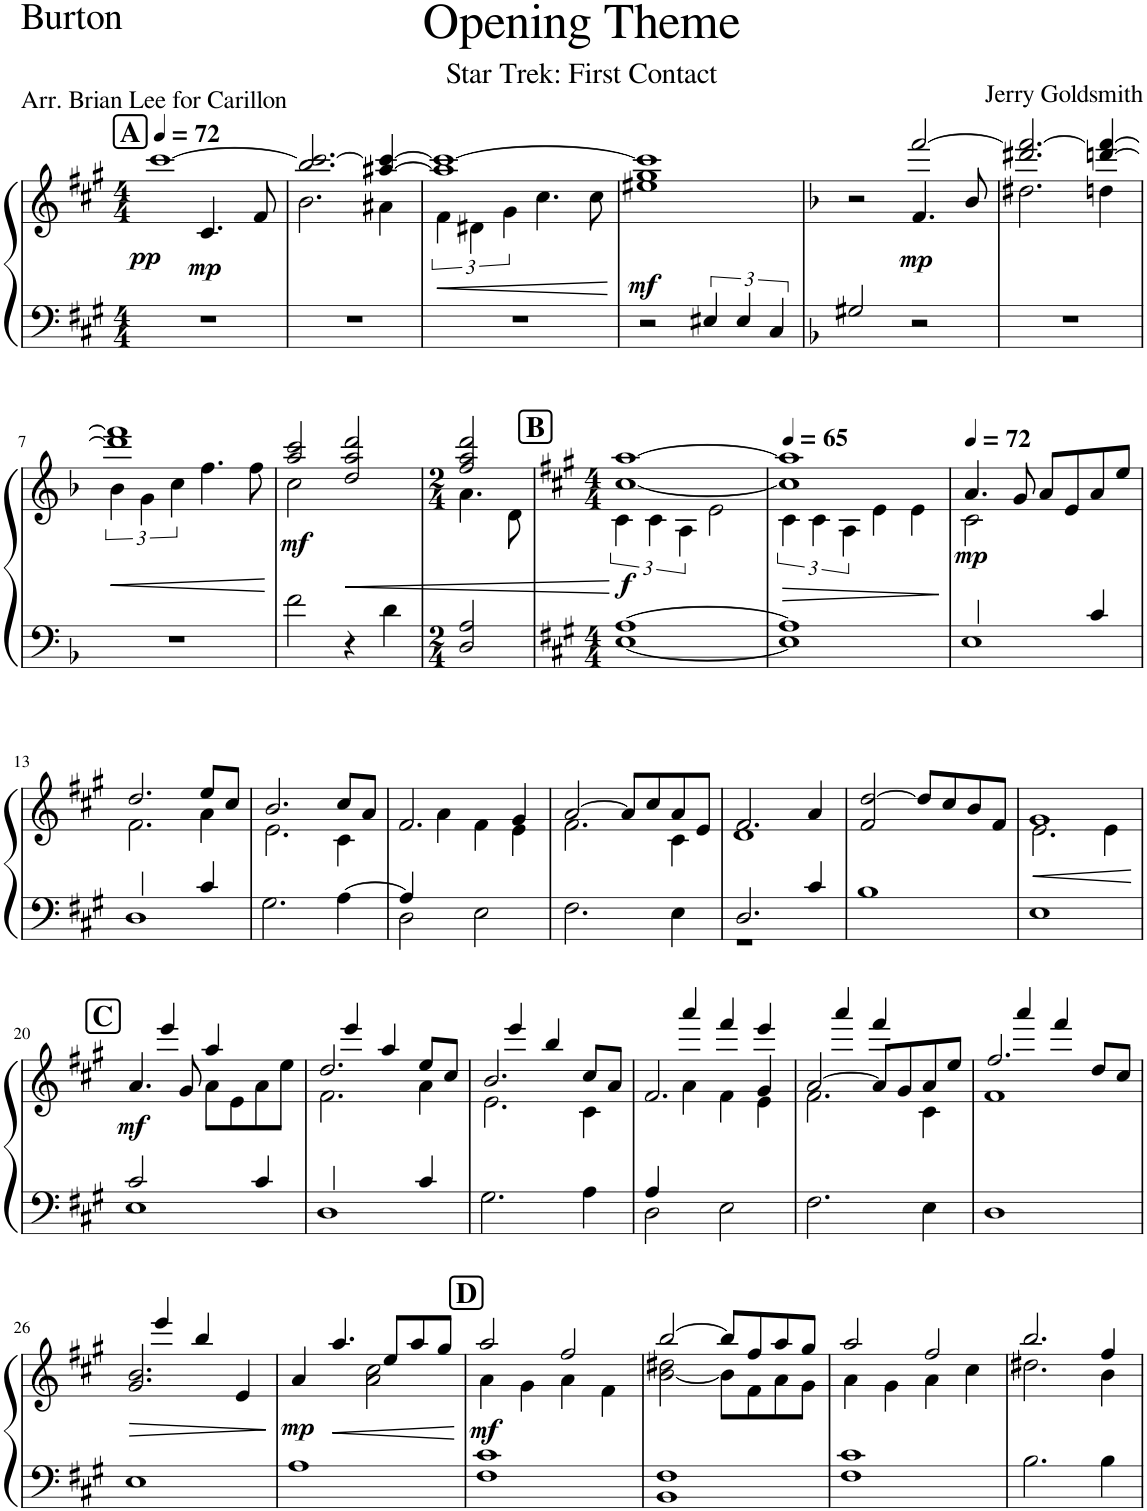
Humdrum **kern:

**kern	**kern	**dynam
*part1	*part1	*part1
*staff2	*staff1	*staff1/2
*I"Piano	*	*
*I'Pno.	*	*
*clefF4	*clefG2	*
*Trd2c4	*Trd2c4	*
*k[f#c#g#]	*k[f#c#g#]	*
*M4/4	*M4/4	*
*MM72	*MM72	*
!!LO:REH:place=s1:a:B:cj:fs=14:t=A
=1	=1	=1
*	*^	*
!	!	!	!LO:DY:b
1r	2ryy	[1ccc#	pp
!	!	!	!LO:DY:b
.	4.c#/	.	mp
.	8f#/	.	.
=2	=2	=2	=2
1r	2.b\	2.bb/ 2.ccc#/_	.
.	4a#X\	[4aa#X/ 4ccc#/_	.
=3	=3	=3	=3
!	!	!	!LO:HP:b
1r	6f#\	1aa#] 1ccc#_	<
.	6d#X\	.	.
.	6g#\	.	.
.	4.cc#\	.	.
.	8cc#\	.	.
*	*v	*v	*
.	.	[
=4	=4	=4
*	*^	*
!	!	!	!LO:DY:b
2r	1ee#X	1gg# 1ccc#]	mf
6E#X/	.	.	.
6E#/	.	.	.
6C#/	.	.	.
=5	=5	=5	=5
*k[b-]	*k[b-]	*	*
2G#X/	2r	2ryy	.
!	!	!	!LO:DY:b
2r	4.f/	[2fff/	mp
.	8b-/	.	.
=6	=6	=6	=6
1r	2.dd#X\	2.ddd#X/ 2.fff/_	.
.	4ddn\	[4dddn/ 4fff/_	.
!!LO:LB:g=z	!!
=7	=7	=7	=7
!	!	!	!LO:HP:b
1r	6b-\	1ddd] 1fff]	<
.	6g\	.	.
.	6cc\	.	.
.	4.ff\	.	.
.	8ff\	.	.
*	*v	*v	*
.	.	[
=8	=8	=8
*	*^	*
!	!	!	!LO:DY:b
2f\	2cc\	2aa/ 2ccc/	mf
!	!	!	!LO:HP:b
4r	2dd/	2aa/ 2ddd/	<
4d\	.	.	.
=9	=9	=9	=9
*M2/4	*M2/4	*	*
2D/ 2A/	2ff/ 2aa/ 2ddd/	4.a\	.
.	.	8d\	.
*	*v	*v	*
.	.	[
!!LO:REH:place=s1:a:B:cj:fs=14:t=B
=10	=10	=10
*k[f#c#g#]	*k[f#c#g#]	*
*M4/4	*M4/4	*
*^	*^	*
!	!	!	!	!LO:DY:b
[1A	[1E	[1cc# [>1aa	6c#\	f
.	.	.	6c#\	.
.	.	.	6A\	.
.	.	.	2e\	.
=11	=11	=11	=11	=11
*	*	*MM65	*	*
!	!	!	!	!LO:HP:b
1A]	1E]	1cc#] 1aa]	6c#\	>
.	.	.	6c#\	.
.	.	.	6A\	.
.	.	.	4e\	.
.	.	.	4e\	.
*v	*v	*	*	*
*	*v	*v	*
.	.	]
=12	=12	=12
*	*MM72	*
*^	*^	*
!	!	!	!	!LO:DY:b
2.A/	1E	4.a/	2c#\	mp
.	.	8g#/	.	.
.	.	8a/L	2ryy	.
.	.	8e/	.	.
4c#/	.	8a/	.	.
.	.	8ee/J	.	.
!!LO:LB:g=z	!!
=13	=13	=13	=13	=13
2.A/	1D	2.dd/	2.f#\	.
4c#/	.	8ee/L	4a\	.
.	.	8cc#/J	.	.
=14	=14	=14	=14	=14
2.G#\	1E	2.b/	2.e\	.
[4A\	.	8cc#/L	4c#\	.
.	.	8a/J	.	.
=15	=15	=15	=15	=15
4A/]	2D\	2.f#/	4ryy	.
2.ryy	.	.	4a\	.
.	2E\	.	4f#\	.
.	.	4g#/	4e\	.
=16	=16	=16	=16	=16
1c#	2.F#\	[2a/	2.f#\	.
.	.	8a/L]	.	.
.	.	8cc#/	.	.
.	4E\	8a/	4c#\	.
.	.	8e/J	.	.
=17	=17	=17	=17	=17
2.D/	1r	2.f#/	1d	.
4c#/	.	4a/	.	.
=18	=18	=18	=18	=18
1B	1ryy	2f#/ [2dd/	1ryy	.
.	.	8dd/L]	.	.
.	.	8cc#/	.	.
.	.	8b/	.	.
.	.	8f#/J	.	.
=19	=19	=19	=19	=19
!	!	!	!	!LO:HP:b
1ryy	1E	1g#	2.e\	<
.	.	.	4e\	.
*v	*v	*	*	*
*	*v	*v	*
.	.	[
!!LO:LB:g=z
!!LO:REH:place=s1:a:B:cj:fs=14:t=C
=20	=20	=20
*^	*^	*
!	!	!	!	!LO:DY:b
2c#/	1E	4.a/	4ryy	mf
.	.	.	4eee/	.
.	.	8g#/	.	.
4ryy	.	8a\L	4aa/	.
.	.	8e\	.	.
4c#/	.	8a\	4ryy	.
.	.	8ee\J	.	.
=21	=21	=21	=21	=21
*	*	*	*^	*
2.A/	1D	2.dd/	2.f#\	4ryy	.
.	.	.	.	4eee/	.
.	.	.	.	4aa/	.
4c#/	.	8ee/L	4a\	4ryy	.
.	.	8cc#/J	.	.	.
=22	=22	=22	=22	=22	=22
2.G#\	1D##X	2.b/	2.e\	4ryy	.
.	.	.	.	4eee/	.
.	.	.	.	4bb/	.
4A\	.	8cc#/L	4c#\	4ryy	.
.	.	8a/J	.	.	.
=23	=23	=23	=23	=23	=23
4A/	2D\	2.f#/	4ryy	4ryy	.
2.ryy	.	.	4a\	4aaa/	.
.	2E\	.	4f#\	4fff#/	.
.	.	4g#/	4e\	4eee/	.
*v	*v	*	*	*	*
=24	=24	=24	=24	=24
2.F#\	[2a/	2.f#\	4ryy	.
.	.	.	4aaa/	.
.	8a/L]	.	4fff#/	.
.	8g#/	.	.	.
4E\	8a/	4c#\	4ryy	.
.	8ee/J	.	.	.
=25	=25	=25	=25	=25
1D	2.ff#/	1f#	4ryy	.
.	.	.	4aaa/	.
.	.	.	4fff#/	.
.	8dd/L	.	4ryy	.
.	8cc#/J	.	.	.
*	*v	*v	*v	*
!!LO:LB:g=z
=26	=26	=26
!	!	!LO:HP:b
*	*^	*
1E	2.g#/ 2.b/	4ryy	>
.	.	4eee/	.
.	.	4bb/	.
.	4e/	4ryy	.
*	*v	*v	*
.	.	]
=27	=27	=27
*	*^	*
!	!	!	!LO:DY:b
1A	4a/	2ryy	mp
!	!	!	!LO:HP:b
.	4.aa/	.	<
.	.	2a\ 2cc#\	.
.	8ee/L	.	.
.	8aa/	.	.
.	8gg#/J	.	.
*	*v	*v	*
.	.	[
!!LO:REH:place=s1:a:B:cj:fs=14:t=D
=28	=28	=28
*	*^	*
!	!	!	!LO:DY:b
1F# 1c#	2aa/	4a\	mf
.	.	4g#\	.
.	2ff#/	4a\	.
.	.	4f#\	.
=29	=29	=29	=29
1BB 1F#	[2bb/	[2b\ 2dd#X\	.
.	8bb/L]	8b\L]	.
.	8ff#/	8f#\	.
.	8aa/	8a\	.
.	8gg#/J	8g#\J	.
=30	=30	=30	=30
1F# 1c#	2aa/	4a\	.
.	.	4g#\	.
.	2ff#/	4a\	.
.	.	4cc#\	.
=31	=31	=31	=31
2.B\	2.bb/	2.dd#X\	.
4B\	4ff#/	4b\	.
*	*v	*v	*
=	=	=
*-	*-	*-
